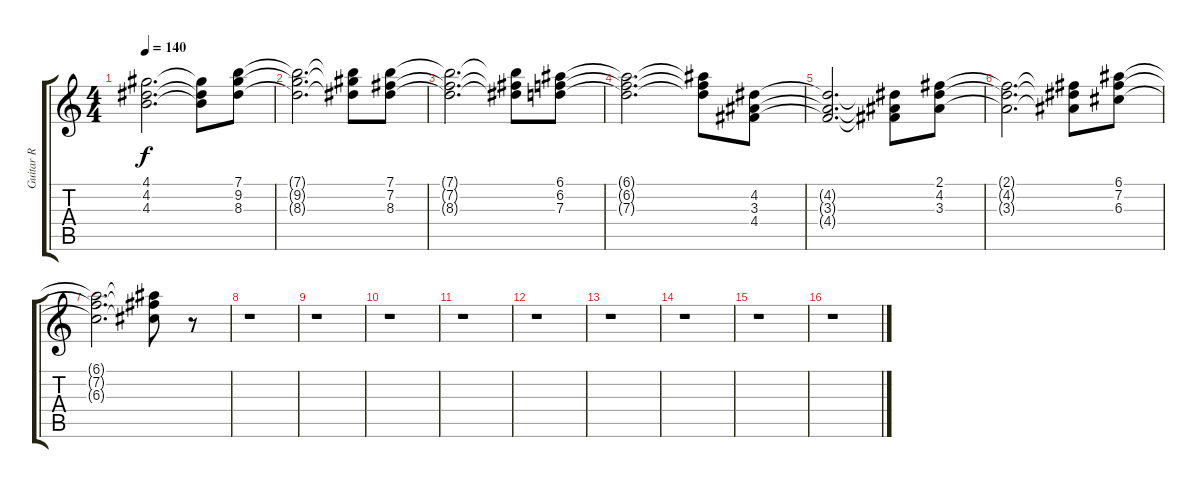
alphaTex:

\track ("Guitar R" "Guitar R") {instrument distortionguitar}
\staff {score tabs}
\tuning (E4 B3 G3 D3 A2 E2) {hide}
\ts (4 4)
\tempo 140
\clef g2
\ks c
(4.1{t} 4.2{t} 4.3{t}).2{d dy f} (4.1{t} 4.2{t} 4.3{t}).8 (7.1 9.2 8.3).8 |
(7.1{t} 9.2{t} 8.3{t}).2{d} (7.1{t} 9.2{t} 8.3{t}).8 (7.1 7.2 8.3).8 |
(7.1{t} 7.2{t} 8.3{t}).2{d} (7.1{t} 7.2{t} 8.3{t}).8 (6.1 6.2 7.3).8 |
(6.1{t} 6.2{t} 7.3{t}).2{d} (6.1{t} 6.2{t} 7.3{t}).8 (4.2 3.3 4.4).8 |
(4.2{t} 3.3{t} 4.4{t}).2{d} (4.2{t} 3.3{t} 4.4{t}).8 (2.1 4.2 3.3).8 |
(2.1{t} 4.2{t} 3.3{t}).2{d} (2.1{t} 4.2{t} 3.3{t}).8 (6.1 7.2 6.3).8 |
(6.1{t} 7.2{t} 6.3{t}).2{d} (6.1{t} 7.2{t} 6.3{t}).8 r.8 |
r.1 |
r.1 |
r.1 |
r.1 |
r.1 |
r.1 |
r.1 |
r.1 |
r.1
